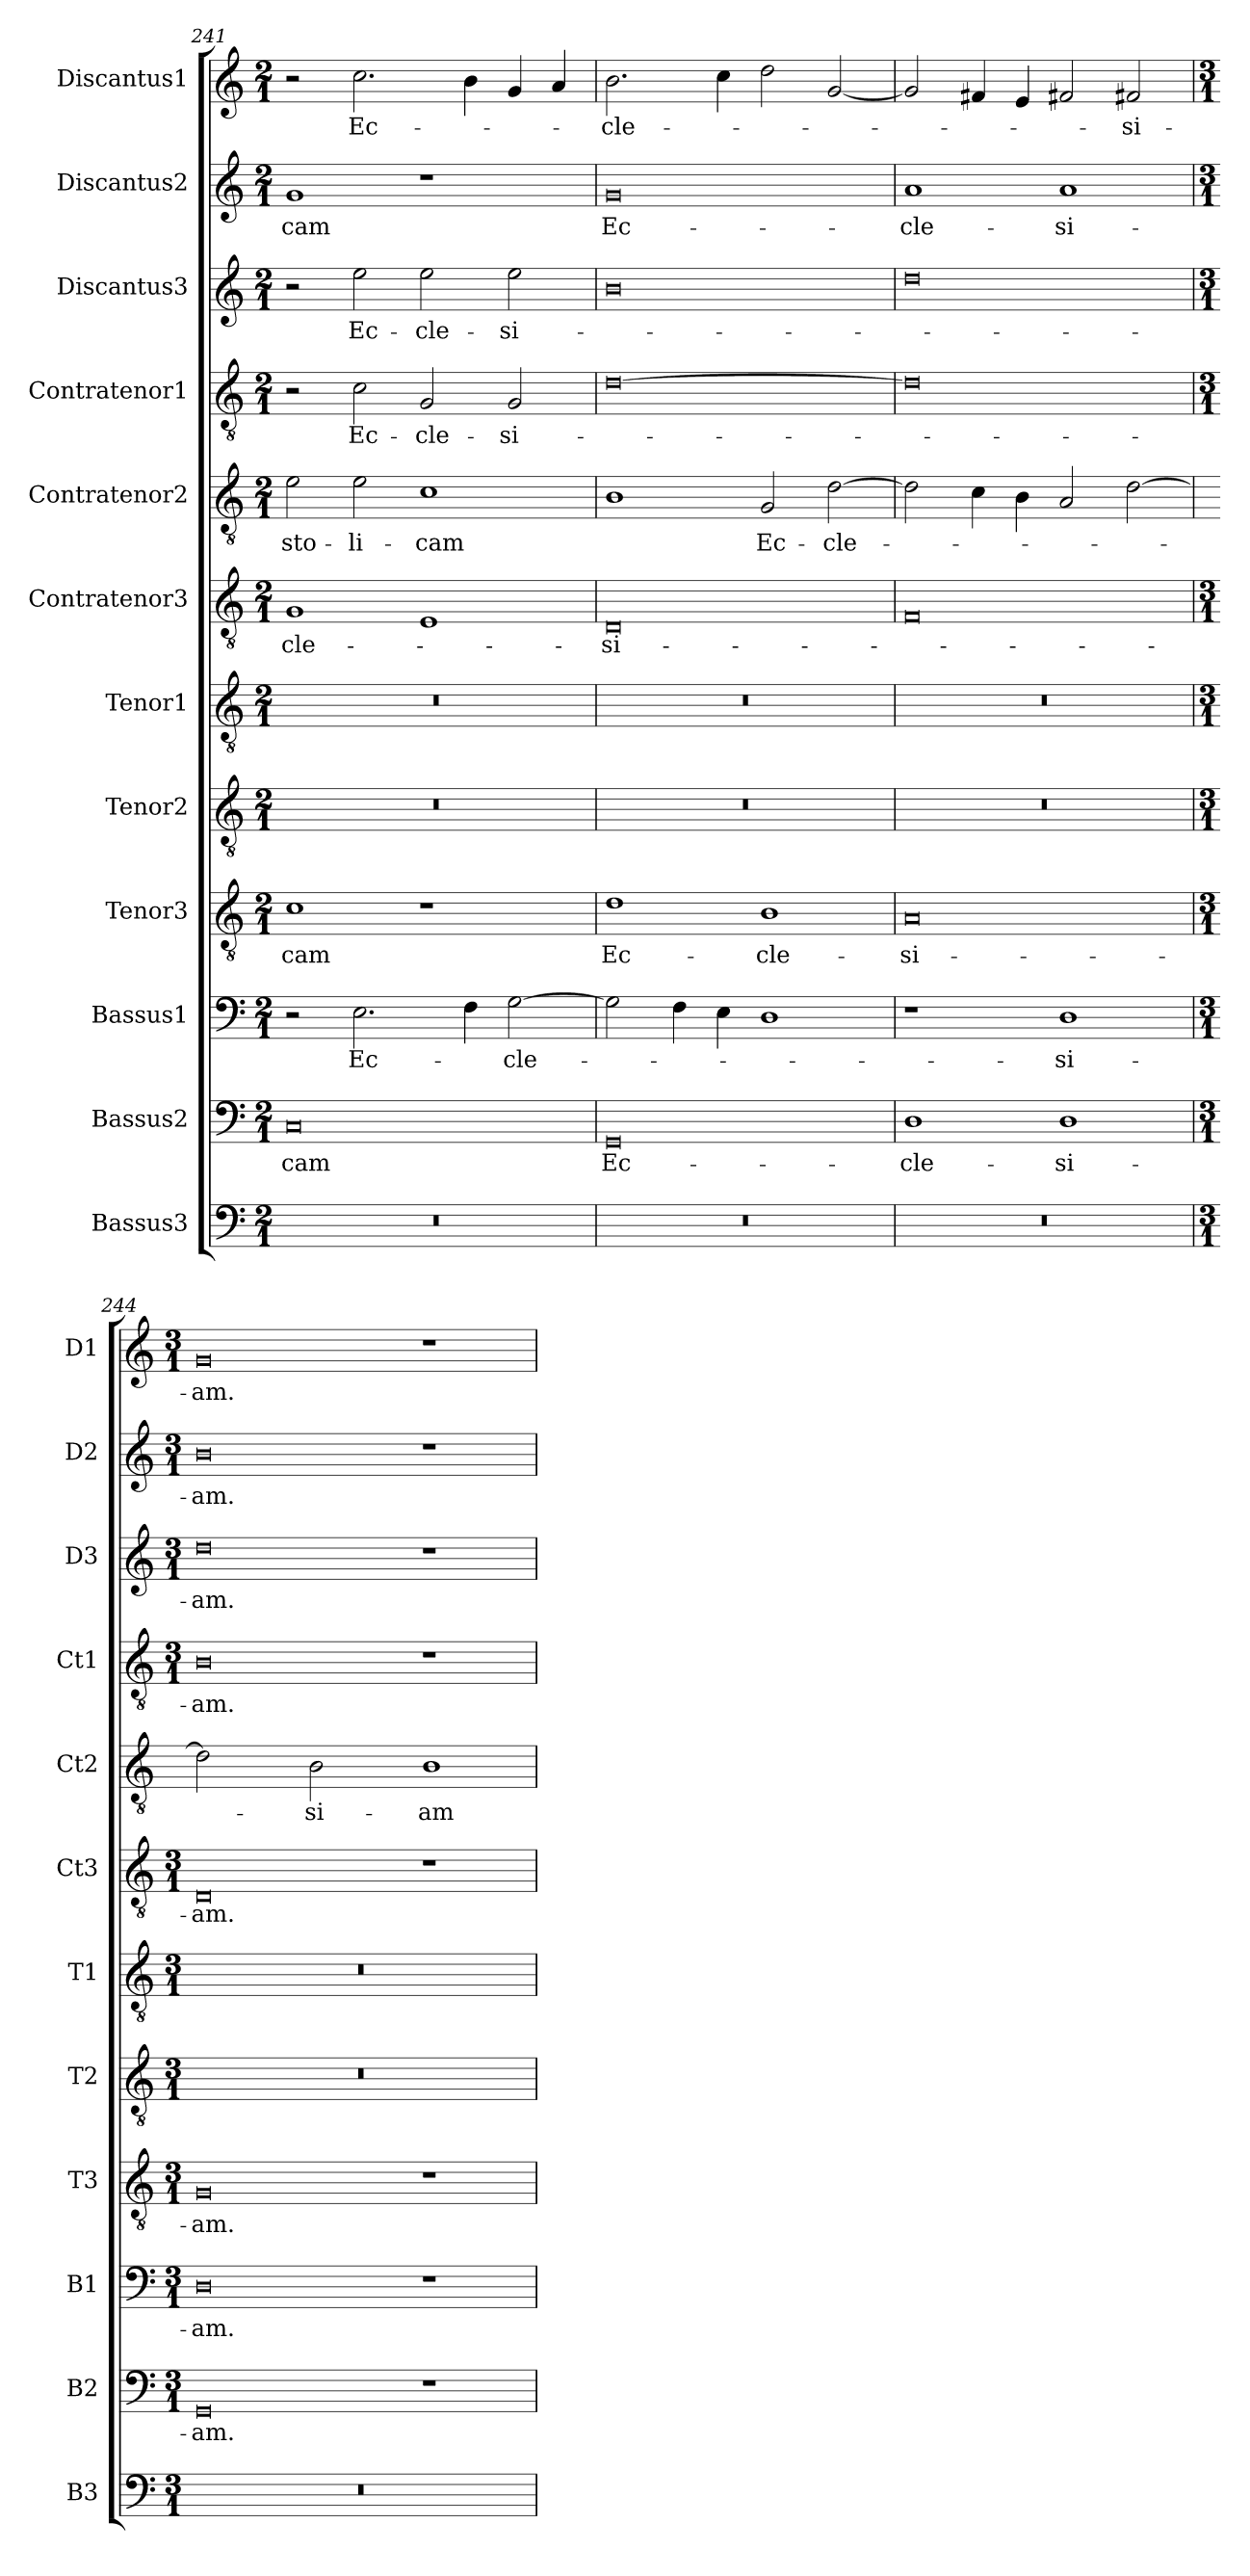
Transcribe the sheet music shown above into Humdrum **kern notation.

**kern	**kern	**text	**kern	**text	**kern	**text	**kern	**kern	**kern	**text	**kern	**text	**kern	**text	**kern	**text	**kern	**text	**kern	**text
*part12	*part11	*part11	*part10	*part10	*part9	*part9	*part8	*part7	*part6	*part6	*part5	*part5	*part4	*part4	*part3	*part3	*part2	*part2	*part1	*part1
*staff12	*staff11	*staff11	*staff10	*staff10	*staff9	*staff9	*staff8	*staff7	*staff6	*staff6	*staff5	*staff5	*staff4	*staff4	*staff3	*staff3	*staff2	*staff2	*staff1	*staff1
*I"Bassus3	*I"Bassus2	*	*I"Bassus1	*	*I"Tenor3	*	*I"Tenor2	*I"Tenor1	*I"Contratenor3	*	*I"Contratenor2	*	*I"Contratenor1	*	*I"Discantus3	*	*I"Discantus2	*	*I"Discantus1	*
*I'B3	*I'B2	*	*I'B1	*	*I'T3	*	*I'T2	*I'T1	*I'Ct3	*	*I'Ct2	*	*I'Ct1	*	*I'D3	*	*I'D2	*	*I'D1	*
*clefF4	*clefF4	*	*clefF4	*	*clefGv2	*	*clefGv2	*clefGv2	*clefGv2	*	*clefGv2	*	*clefGv2	*	*clefG2	*	*clefG2	*	*clefG2	*
*k[]	*k[]	*	*k[]	*	*k[]	*	*k[]	*k[]	*k[]	*	*k[]	*	*k[]	*	*k[]	*	*k[]	*	*k[]	*
*M2/1	*M2/1	*	*M2/1	*	*M2/1	*	*M2/1	*M2/1	*M2/1	*	*M2/1	*	*M2/1	*	*M2/1	*	*M2/1	*	*M2/1	*
=241	=241	=241	=241	=241	=241	=241	=241	=241	=241	=241	=241	=241	=241	=241	=241	=241	=241	=241	=241	=241
0r	0C/	-cam	2r	.	1c\	-cam	0r	0r	1G/	-cle-	2e\	-sto-	2r	.	2r	.	1g/	-cam	2r	.
.	.	.	2.E\	Ec-	.	.	.	.	.	.	2e\	-li-	2c\	Ec-	2ee\	Ec-	.	.	2.cc\	Ec-
.	.	.	.	.	1r	.	.	.	1E/	.	1c\	-cam	2G/	-cle-	2ee\	-cle-	1r	.	.	.
.	.	.	4F\	.	.	.	.	.	.	.	.	.	.	.	.	.	.	.	4b\	.
.	.	.	[2G\	-cle-	.	.	.	.	.	.	.	.	2G/	-si-	2ee\	-si-	.	.	4g/	.
.	.	.	.	.	.	.	.	.	.	.	.	.	.	.	.	.	.	.	4a/	.
=242	=242	=242	=242	=242	=242	=242	=242	=242	=242	=242	=242	=242	=242	=242	=242	=242	=242	=242	=242	=242
0r	0GG/	Ec-	2G\]	.	1d\	Ec-	0r	0r	0D/	-si-	1B\	.	[0d\	.	0b\	.	0g/	Ec-	2.b\	-cle-
.	.	.	4F\	.	.	.	.	.	.	.	.	.	.	.	.	.	.	.	.	.
.	.	.	4E\	.	.	.	.	.	.	.	.	.	.	.	.	.	.	.	4cc\	.
.	.	.	1D\	.	1B\	-cle-	.	.	.	.	2G/	Ec-	.	.	.	.	.	.	2dd\	.
.	.	.	.	.	.	.	.	.	.	.	[2d\	-cle-	.	.	.	.	.	.	[2g/	.
=243	=243	=243	=243	=243	=243	=243	=243	=243	=243	=243	=243	=243	=243	=243	=243	=243	=243	=243	=243	=243
0r	1D\	-cle-	1r	.	0A/	-si-	0r	0r	0F/	.	2d\]	.	0d\]	.	0dd\	.	1a/	-cle-	2g/]	.
.	.	.	.	.	.	.	.	.	.	.	4c\	.	.	.	.	.	.	.	4f#X/	.
.	.	.	.	.	.	.	.	.	.	.	4B\	.	.	.	.	.	.	.	4e/	.
.	1D\	-si-	1D\	-si-	.	.	.	.	.	.	2A/	.	.	.	.	.	1a/	-si-	2f#X/	.
.	.	.	.	.	.	.	.	.	.	.	[2d\	.	.	.	.	.	.	.	2f#X/	-si-
=244	=244	=244	=244	=244	=244	=244	=244	=244	=244	=244	=244	=244	=244	=244	=244	=244	=244	=244	=244	=244
*M3/1	*M3/1	*	*M3/1	*	*M3/1	*	*M3/1	*M3/1	*M3/1	*	*	*	*M3/1	*	*M3/1	*	*M3/1	*	*M3/1	*
!	!	!	!	!	!	!	!	!	!	!	!LO:N:vis=2	!	!	!	!	!	!	!	!	!
0.r	0GG/	-am.	0D\	-am.	0G/	-am.	0.r	0.r	0D/	-am.	1d\]	.	0B\	-am.	0dd\	-am.	0b\	-am.	0g/	-am.
!	!	!	!	!	!	!	!	!	!	!	!LO:N:vis=2	!	!	!	!	!	!	!	!	!
.	.	.	.	.	.	.	.	.	.	.	1B\	-si-	.	.	.	.	.	.	.	.
.	1r	.	1r	.	1r	.	.	.	1r	.	1B\	-am	1r	.	1r	.	1r	.	1r	.
=	=	=	=	=	=	=	=	=	=	=	=	=	=	=	=	=	=	=	=	=
*-	*-	*-	*-	*-	*-	*-	*-	*-	*-	*-	*-	*-	*-	*-	*-	*-	*-	*-	*-	*-
